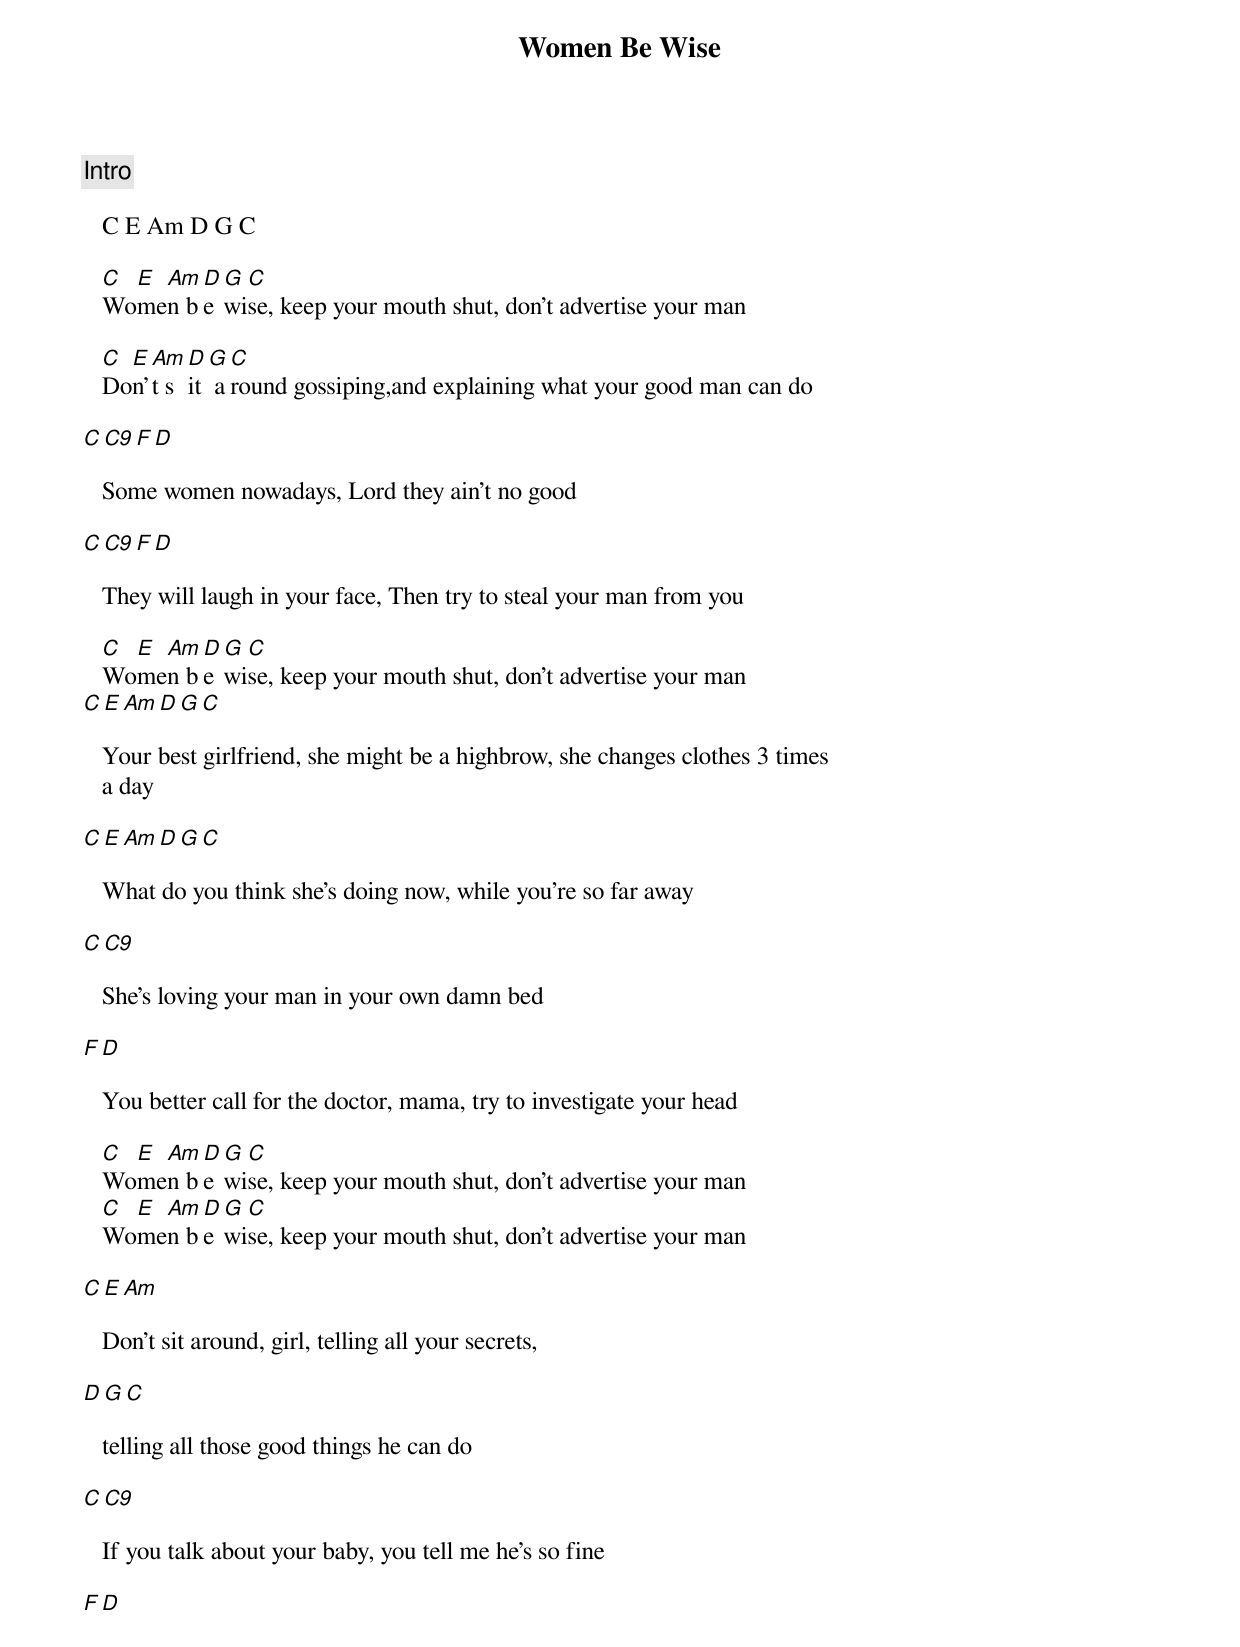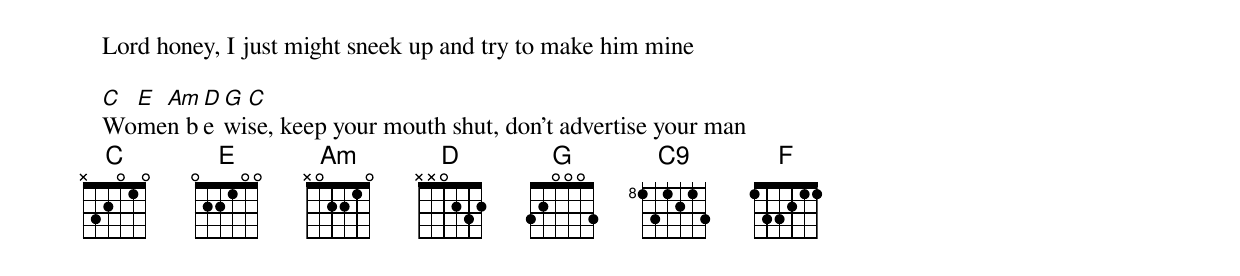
   Women Be Wise

   Intro

   C E Am D G C

   C E Am D G C
   Women be wise, keep your mouth shut, don't advertise your man

   C E Am D G C
   Don't sit around gossiping,and explaining what your good man can do

   C C9 F D

   Some women nowadays, Lord they ain't no good

   C C9 F D

   They will laugh in your face, Then try to steal your man from you

   C E Am D G C
   Women be wise, keep your mouth shut, don't advertise your man
   C E Am D G C

   Your best girlfriend, she might be a highbrow, she changes clothes 3 times
   a day

   C E Am D G C

   What do you think she's doing now, while you're so far away

   C C9

   She's loving your man in your own damn bed

   F D

   You better call for the doctor, mama, try to investigate your head

   C E Am D G C
   Women be wise, keep your mouth shut, don't advertise your man
   C E Am D G C
   Women be wise, keep your mouth shut, don't advertise your man

   C E Am

   Don't sit around, girl, telling all your secrets,

   D G C

   telling all those good things he can do

   C C9

   If you talk about your baby, you tell me he's so fine

   F D

   Lord honey, I just might sneek up and try to make him mine

   C E Am D G C
   Women be wise, keep your mouth shut, don't advertise your man
